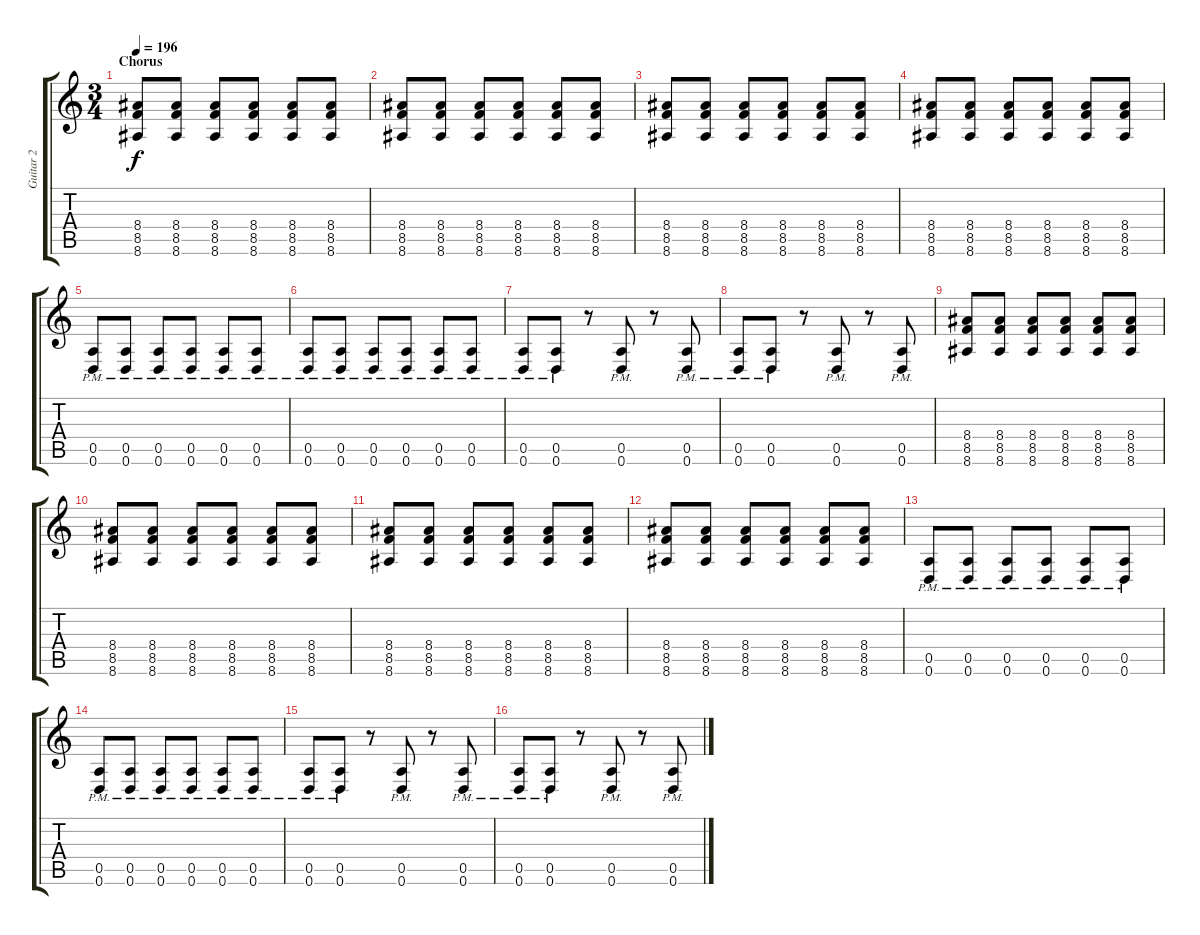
\track ("Guitar 2" "Guitar 2") {instrument distortionguitar}
\staff {score tabs}
\tuning (E4 B3 G3 D3 A2 D2) {hide}
\ts (3 4)
\section ("" "Chorus")
\tempo 196
\clef g2
\ks c
(8.4 8.5 8.6).8{dy f} (8.4 8.5 8.6).8 (8.4 8.5 8.6).8 (8.4 8.5 8.6).8 (8.4 8.5 8.6).8 (8.4 8.5 8.6).8 |
(8.4 8.5 8.6).8 (8.4 8.5 8.6).8 (8.4 8.5 8.6).8 (8.4 8.5 8.6).8 (8.4 8.5 8.6).8 (8.4 8.5 8.6).8 |
(8.4 8.5 8.6).8 (8.4 8.5 8.6).8 (8.4 8.5 8.6).8 (8.4 8.5 8.6).8 (8.4 8.5 8.6).8 (8.4 8.5 8.6).8 |
(8.4 8.5 8.6).8 (8.4 8.5 8.6).8 (8.4 8.5 8.6).8 (8.4 8.5 8.6).8 (8.4 8.5 8.6).8 (8.4 8.5 8.6).8 |
(0.5{pm} 0.6{pm}).8 (0.5{pm} 0.6{pm}).8 (0.5{pm} 0.6{pm}).8 (0.5{pm} 0.6{pm}).8 (0.5{pm} 0.6{pm}).8 (0.5{pm} 0.6{pm}).8 |
(0.5{pm} 0.6{pm}).8 (0.5{pm} 0.6{pm}).8 (0.5{pm} 0.6{pm}).8 (0.5{pm} 0.6{pm}).8 (0.5{pm} 0.6{pm}).8 (0.5{pm} 0.6{pm}).8 |
(0.5{pm} 0.6{pm}).8 (0.5{pm} 0.6{pm}).8 r.8 (0.5{pm} 0.6{pm}).8 r.8 (0.5{pm} 0.6{pm}).8 |
(0.5{pm} 0.6{pm}).8 (0.5{pm} 0.6{pm}).8 r.8 (0.5{pm} 0.6{pm}).8 r.8 (0.5{pm} 0.6{pm}).8 |
(8.4 8.5 8.6).8 (8.4 8.5 8.6).8 (8.4 8.5 8.6).8 (8.4 8.5 8.6).8 (8.4 8.5 8.6).8 (8.4 8.5 8.6).8 |
(8.4 8.5 8.6).8 (8.4 8.5 8.6).8 (8.4 8.5 8.6).8 (8.4 8.5 8.6).8 (8.4 8.5 8.6).8 (8.4 8.5 8.6).8 |
(8.4 8.5 8.6).8 (8.4 8.5 8.6).8 (8.4 8.5 8.6).8 (8.4 8.5 8.6).8 (8.4 8.5 8.6).8 (8.4 8.5 8.6).8 |
(8.4 8.5 8.6).8 (8.4 8.5 8.6).8 (8.4 8.5 8.6).8 (8.4 8.5 8.6).8 (8.4 8.5 8.6).8 (8.4 8.5 8.6).8 |
(0.5{pm} 0.6{pm}).8 (0.5{pm} 0.6{pm}).8 (0.5{pm} 0.6{pm}).8 (0.5{pm} 0.6{pm}).8 (0.5{pm} 0.6{pm}).8 (0.5{pm} 0.6{pm}).8 |
(0.5{pm} 0.6{pm}).8 (0.5{pm} 0.6{pm}).8 (0.5{pm} 0.6{pm}).8 (0.5{pm} 0.6{pm}).8 (0.5{pm} 0.6{pm}).8 (0.5{pm} 0.6{pm}).8 |
(0.5{pm} 0.6{pm}).8 (0.5{pm} 0.6{pm}).8 r.8 (0.5{pm} 0.6{pm}).8 r.8 (0.5{pm} 0.6{pm}).8 |
(0.5{pm} 0.6{pm}).8 (0.5{pm} 0.6{pm}).8 r.8 (0.5{pm} 0.6{pm}).8 r.8 (0.5{pm} 0.6{pm}).8
